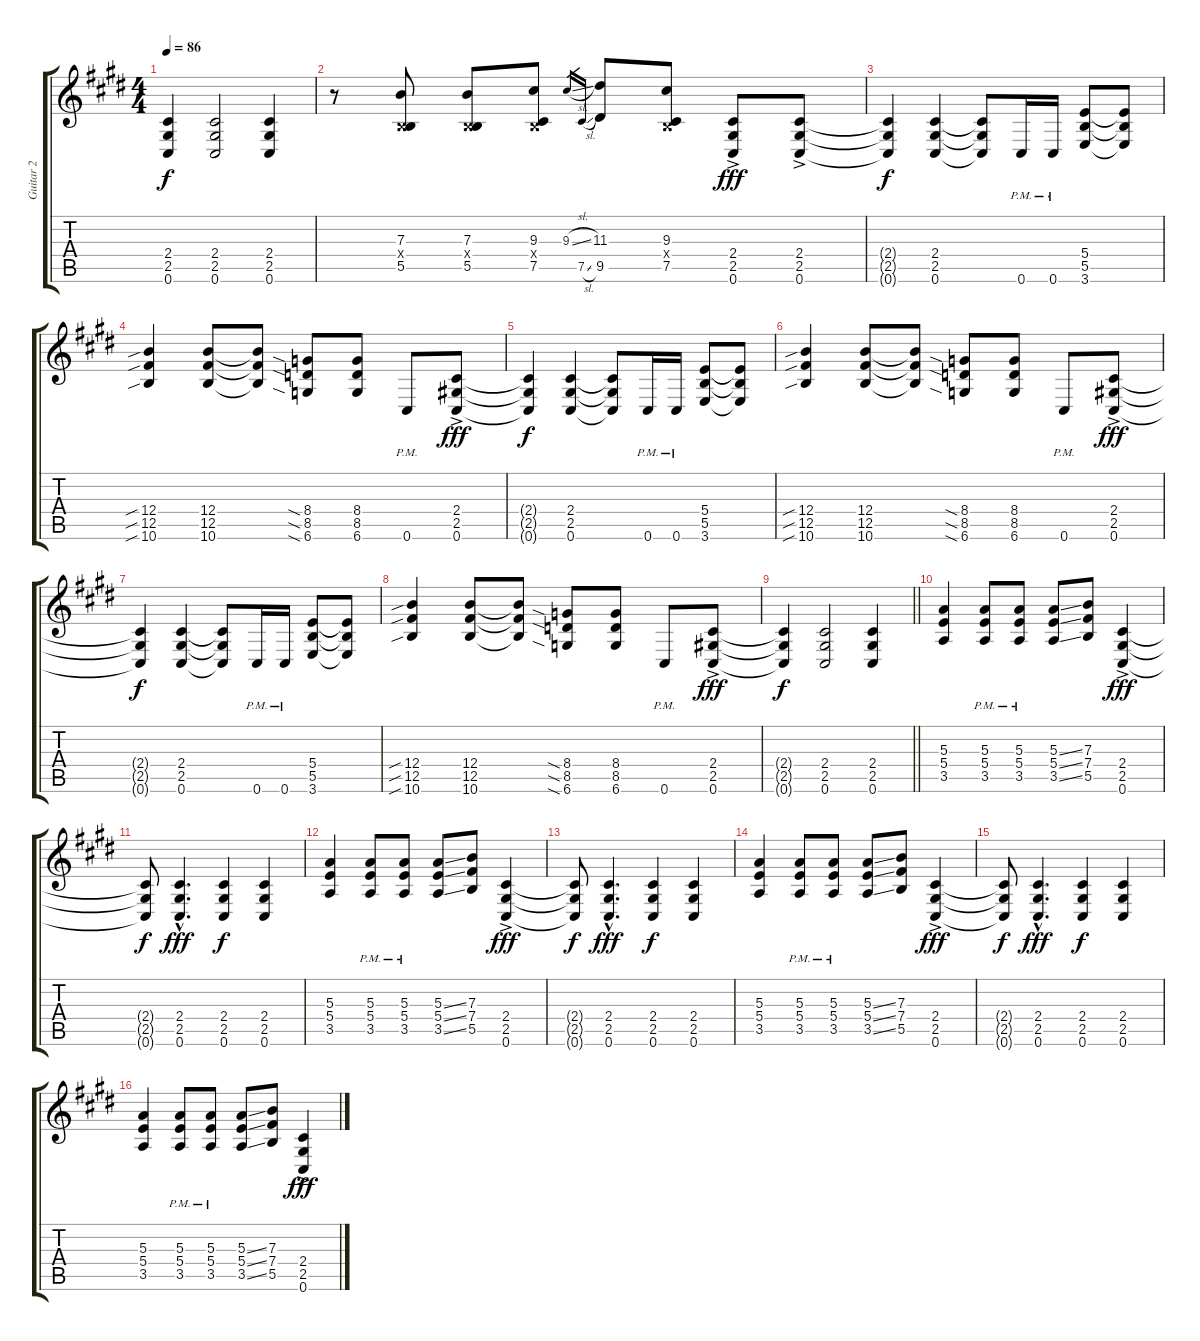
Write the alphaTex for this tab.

\track ("Guitar 2" "Guitar 2") {instrument overdrivenguitar}
\staff {score tabs}
\tuning (Db4 Ab3 E3 B2 Gb2 Db2) {hide}
\ts (4 4)
\tempo 86
\clef g2
\ks c#minor
(2.4{t} 2.5{t} 0.6{t}).4{dy f} (2.4 2.5 0.6).2 (2.4 2.5 0.6).4 |
r.8 (7.3 0.4{x} 5.5).8 (7.3 0.4{x} 5.5).8 (9.3 0.4{x} 7.5).8 9.3{sl}.16{gr} 7.5{sl}.16{gr} (11.3 9.5).8 (9.3 0.4{x} 7.5).8 (2.4{ac} 2.5{ac} 0.6{ac}).8{dy fff} (2.4{ac} 2.5{ac} 0.6{ac}).8 |
(2.4{t} 2.5{t} 0.6{t}).4{dy f} (2.4 2.5 0.6).4 (2.4{t} 2.5{t} 0.6{t}).8 0.6{pm}.16 0.6{pm}.16 (5.4 5.5 3.6).8 (5.4{t} 5.5{t} 3.6{t}).8 |
(12.4{sib} 12.5{sib} 10.6{sib}).4 (12.4 12.5 10.6).8 (12.4{t} 12.5{t} 10.6{t}).8 (8.4{sia} 8.5{sia} 6.6{sia}).8 (8.4 8.5 6.6).8 0.6{pm}.8 (2.4{ac} 2.5{ac} 0.6{ac}).8{dy fff} |
(2.4{t} 2.5{t} 0.6{t}).4{dy f} (2.4 2.5 0.6).4 (2.4{t} 2.5{t} 0.6{t}).8 0.6{pm}.16 0.6{pm}.16 (5.4 5.5 3.6).8 (5.4{t} 5.5{t} 3.6{t}).8 |
(12.4{sib} 12.5{sib} 10.6{sib}).4 (12.4 12.5 10.6).8 (12.4{t} 12.5{t} 10.6{t}).8 (8.4{sia} 8.5{sia} 6.6{sia}).8 (8.4 8.5 6.6).8 0.6{pm}.8 (2.4{ac} 2.5{ac} 0.6{ac}).8{dy fff} |
(2.4{t} 2.5{t} 0.6{t}).4{dy f} (2.4 2.5 0.6).4 (2.4{t} 2.5{t} 0.6{t}).8 0.6{pm}.16 0.6{pm}.16 (5.4 5.5 3.6).8 (5.4{t} 5.5{t} 3.6{t}).8 |
(12.4{sib} 12.5{sib} 10.6{sib}).4 (12.4 12.5 10.6).8 (12.4{t} 12.5{t} 10.6{t}).8 (8.4{sia} 8.5{sia} 6.6{sia}).8 (8.4 8.5 6.6).8 0.6{pm}.8 (2.4{ac} 2.5{ac} 0.6{ac}).8{dy fff} |
\barLineRight lightlight
(2.4{t} 2.5{t} 0.6{t}).4{dy f} (2.4 2.5 0.6).2 (2.4 2.5 0.6).4 |
(5.3 5.4 3.5).4 (5.3{pm} 5.4{pm} 3.5{pm}).8 (5.3{pm} 5.4{pm} 3.5{pm}).8 (5.3{ss} 5.4{ss} 3.5{ss}).8 (7.3 7.4 5.5).8 (2.4{ac} 2.5{ac} 0.6{ac}).4{dy fff} |
(2.4{t} 2.5{t} 0.6{t}).8{dy f} (2.4{hac} 2.5{hac} 0.6{hac}).4{d dy fff} (2.4 2.5 0.6).4{dy f} (2.4 2.5 0.6).4 |
(5.3 5.4 3.5).4 (5.3{pm} 5.4{pm} 3.5{pm}).8 (5.3{pm} 5.4{pm} 3.5{pm}).8 (5.3{ss} 5.4{ss} 3.5{ss}).8 (7.3 7.4 5.5).8 (2.4{ac} 2.5{ac} 0.6{ac}).4{dy fff} |
(2.4{t} 2.5{t} 0.6{t}).8{dy f} (2.4{hac} 2.5{hac} 0.6{hac}).4{d dy fff} (2.4 2.5 0.6).4{dy f} (2.4 2.5 0.6).4 |
(5.3 5.4 3.5).4 (5.3{pm} 5.4{pm} 3.5{pm}).8 (5.3{pm} 5.4{pm} 3.5{pm}).8 (5.3{ss} 5.4{ss} 3.5{ss}).8 (7.3 7.4 5.5).8 (2.4{ac} 2.5{ac} 0.6{ac}).4{dy fff} |
(2.4{t} 2.5{t} 0.6{t}).8{dy f} (2.4{hac} 2.5{hac} 0.6{hac}).4{d dy fff} (2.4 2.5 0.6).4{dy f} (2.4 2.5 0.6).4 |
(5.3 5.4 3.5).4 (5.3{pm} 5.4{pm} 3.5{pm}).8 (5.3{pm} 5.4{pm} 3.5{pm}).8 (5.3{ss} 5.4{ss} 3.5{ss}).8 (7.3 7.4 5.5).8 (2.4{ac} 2.5{ac} 0.6{ac}).4{dy fff}
